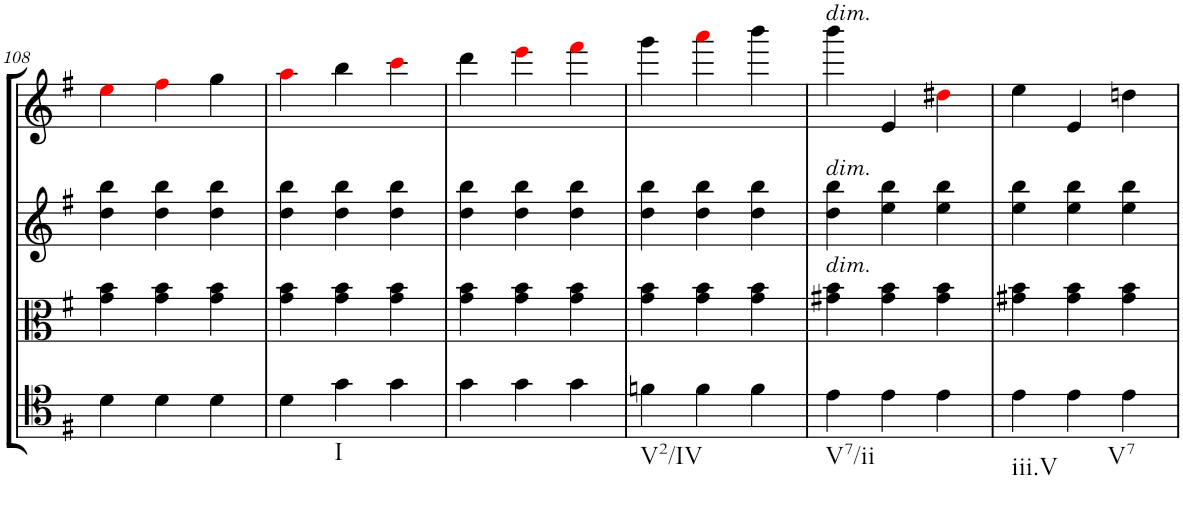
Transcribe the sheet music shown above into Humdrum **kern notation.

**kern	**kern	**kern	**kern
*part4	*part3	*part2	*part1
*staff4	*staff3	*staff2	*staff1
*I"Cello	*I"Viola	*I"2nd Violin	*I"1st Violin
*	*I'Vla	*I'Vln	*I'Vln
!!LO:PB:g=z
*clefC4	*clefC3	*clefG2	*clefG2
*k[f#]	*k[f#]	*k[f#]	*k[f#]
*G:	*G:	*G:	*G:
*M3/4	*M3/4	*M3/4	*M3/4
=108	=108	=108	=108
4d\	4g\ 4b\	4dd\ 4bb\	4eei\
4d\	4g\ 4b\	4dd\ 4bb\	4ff#i\
4d\	4g\ 4b\	4dd\ 4bb\	4gg\
=109	=109	=109	=109
4d\	4g\ 4b\	4dd\ 4bb\	4aai\
!LO:TX:b:t=I	!	!	!
4g\	4g\ 4b\	4dd\ 4bb\	4bb\
4g\	4g\ 4b\	4dd\ 4bb\	4ccci\
=110	=110	=110	=110
4g\	4g\ 4b\	4dd\ 4bb\	4ddd\
4g\	4g\ 4b\	4dd\ 4bb\	4eeei\
4g\	4g\ 4b\	4dd\ 4bb\	4fff#i\
=111	=111	=111	=111
!LO:TX:b:t=V2/IV	!	!	!
4fn\	4g\ 4b\	4dd\ 4bb\	4ggg\
4f\	4g\ 4b\	4dd\ 4bb\	4aaai\
4f\	4g\ 4b\	4dd\ 4bb\	4bbb\
=112	=112	=112	=112
!	!	!	!LO:TX:a:i:t=dim.
!	!	!LO:TX:a:i:t=dim.	!
!	!LO:TX:a:i:t=dim.	!	!
!LO:TX:b:t=V7/ii	!	!	!
4e\	4g#X\ 4b\	4dd\ 4bb\	4bbb\
4e\	4g#\ 4b\	4ee\ 4bb\	4e/
4e\	4g#\ 4b\	4ee\ 4bb\	4dd#Xi\
=113	=113	=113	=113
!LO:TX:b:t=iii.V	!	!	!
4e\	4g#X\ 4b\	4ee\ 4bb\	4ee\
4e\	4g#\ 4b\	4ee\ 4bb\	4e/
!LO:TX:b:t=V7	!	!	!
4e\	4g#\ 4b\	4ee\ 4bb\	4ddn\
=	=	=	=
*-	*-	*-	*-
